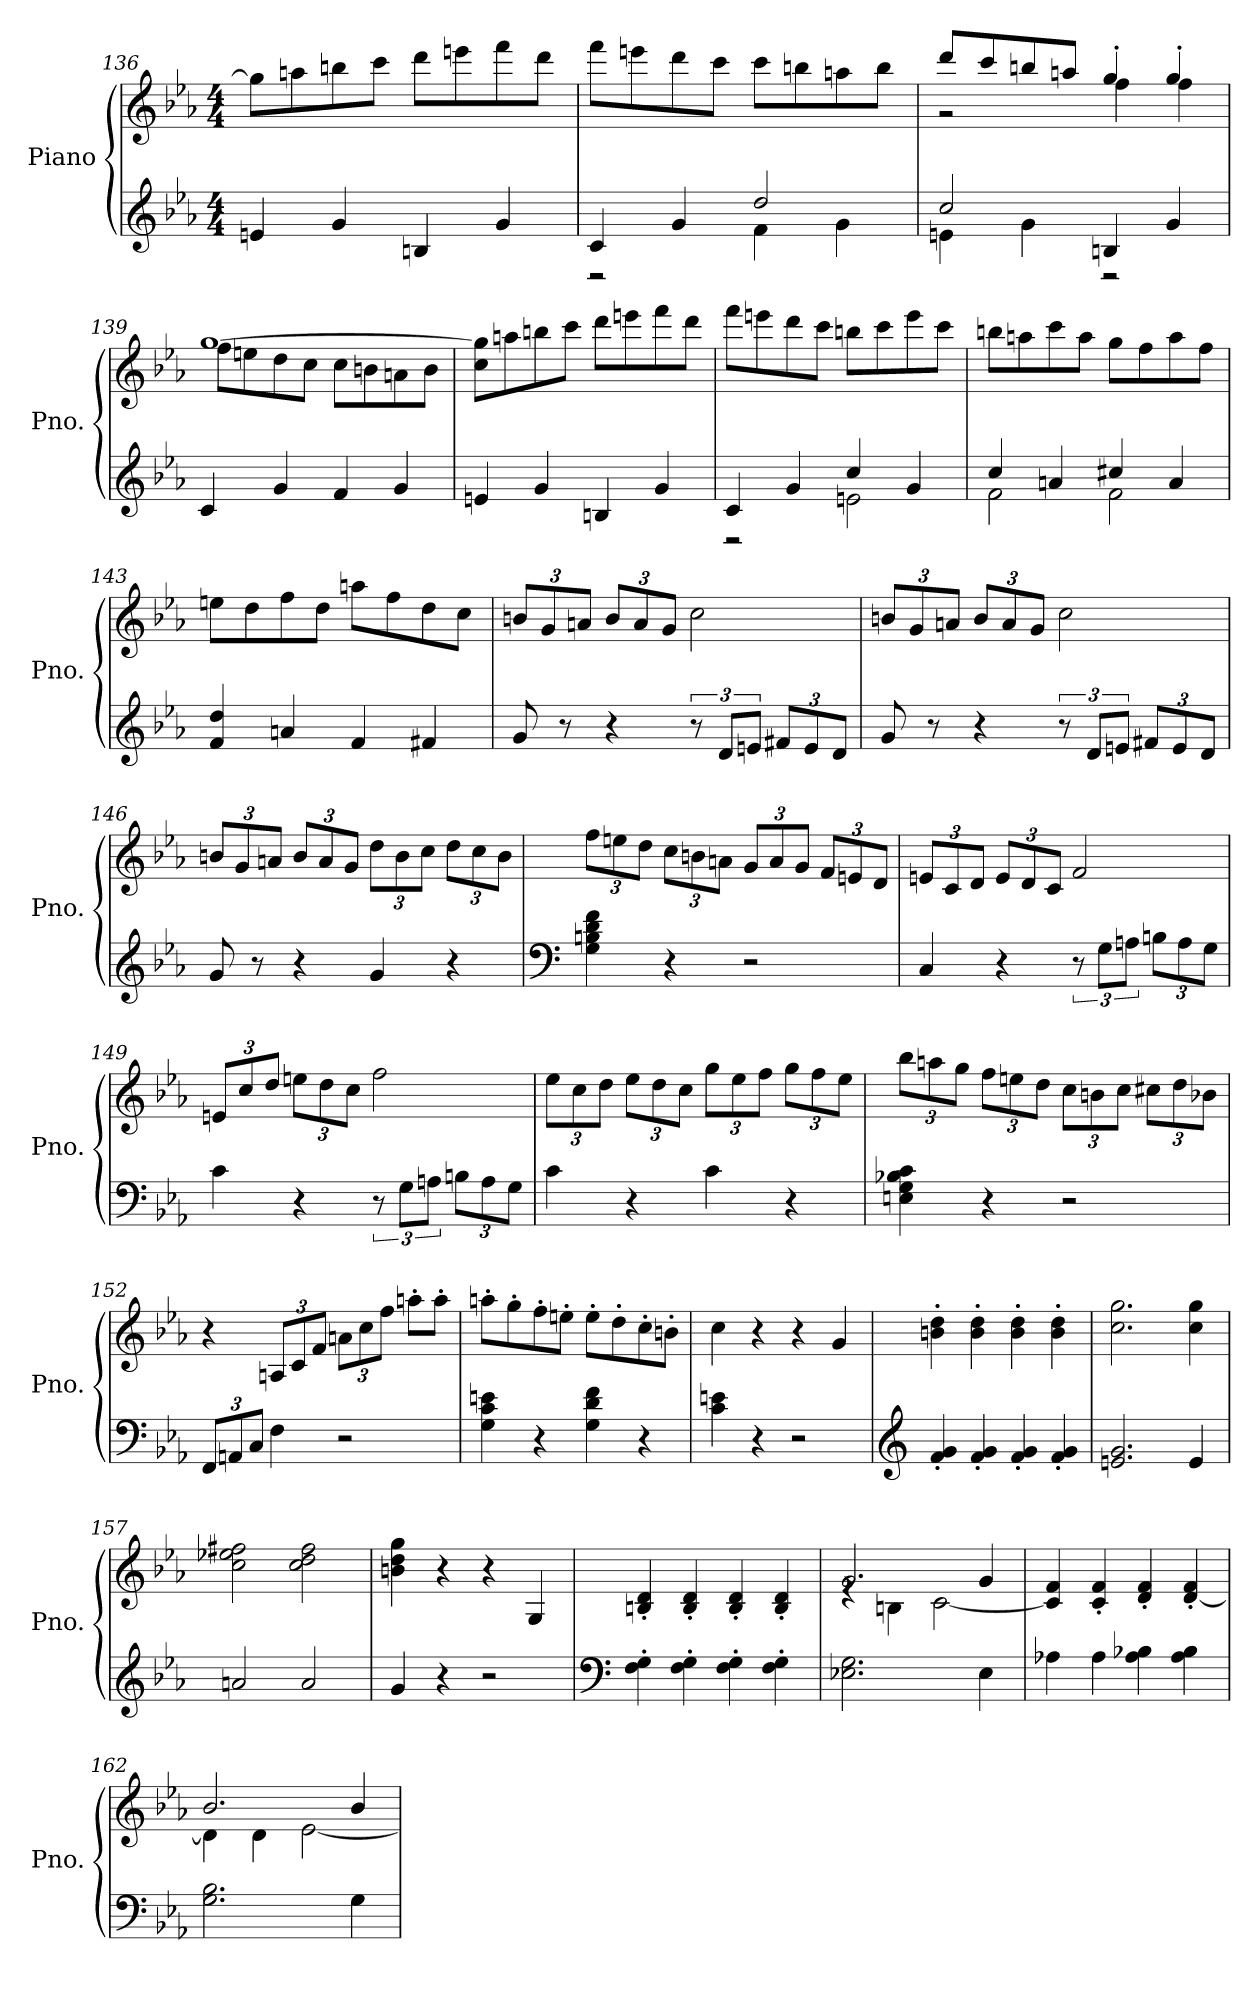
**kern	**kern
*part1	*part1
*staff2	*staff1
*I"Piano	*
*I'Pno.	*
*clefG2	*clefG2
*k[b-e-a-]	*k[b-e-a-]
*M4/4	*M4/4
=136	=136
4en/	8gg\L]
.	8aan\
4g/	8bbn\
.	8ccc\J
4Bn/	8ddd\L
.	8eeen\
4g/	8fff\
.	8ddd\J
!!LO:LB:g=z
=137	=137
*^	*
4c/	2r	8fff\L
.	.	8eeen\
4g/	.	8ddd\
.	.	8ccc\J
2dd/	4f\	8ccc\L
.	.	8bbn\
.	4g\	8aan\
.	.	8bb\J
=138	=138	=138
*	*	*^
2cc/	4en\	8ddd/L	2r
.	.	8ccc/	.
.	4g\	8bbn/	.
.	.	8aan/J	.
4Bn/	2r	4gg'/	4ff\
4g/	.	4gg'/	4ff\
*v	*v	*	*
=139	=139	=139
4c/	[1gg	8ff\L
.	.	8een\
4g/	.	8dd\
.	.	8cc\J
4f/	.	8cc\L
.	.	8bn\
4g/	.	8an\
.	.	8b\J
*	*v	*v
!!LO:PB:g=z
=140	=140
4en/	8cc\ 8gg\]L
.	8aan\
4g/	8bbn\
.	8ccc\J
4Bn/	8ddd\L
.	8eeen\
4g/	8fff\
.	8ddd\J
=141	=141
*^	*
4c/	2r	8fff\L
.	.	8eeen\
4g/	.	8ddd\
.	.	8ccc\J
4cc/	2en\	8bbn\L
.	.	8ccc\
4g/	.	8eee\
.	.	8ccc\J
=142	=142	=142
4cc/	2f\	8bbn\L
.	.	8aan\
4an/	.	8ccc\
.	.	8aa\J
4cc#X/	2f\	8gg\L
.	.	8ff\
4a/	.	8aa\
.	.	8ff\J
*v	*v	*
!!LO:LB:g=z
=143	=143
4f/ 4dd/	8een\L
.	8dd\
4an/	8ff\
.	8dd\J
4f/	8aan\L
.	8ff\
4f#X/	8dd\
.	8cc\J
=144	=144
*	*Xbrackettup
8g/	12bn/L
.	12g/
8r	.
.	12an/J
4r	12b/L
.	12a/
.	12g/J
12r	2cc\
12d/L	.
12en/J	.
*Xbrackettup	*
12f#X/L	.
12e/	.
12d/J	.
=145	=145
8g/	12bn/L
.	12g/
8r	.
.	12an/J
4r	12b/L
.	12a/
.	12g/J
*brackettup	*
12r	2cc\
12d/L	.
12en/J	.
*Xbrackettup	*
12f#X/L	.
12e/	.
12d/J	.
!!LO:LB:g=z
=146	=146
8g/	12bn/L
.	12g/
8r	.
.	12an/J
4r	12b/L
.	12a/
.	12g/J
4g/	12dd\L
.	12b\
.	12cc\J
4r	12dd\L
.	12cc\
.	12b\J
=147	=147
*clefF4	*
4G\ 4Bn\ 4d\ 4f\	12ff\L
.	12een\
.	12dd\J
4r	12cc\L
.	12bn\
.	12an\J
2r	12g/L
.	12a/
.	12g/J
.	12f/L
.	12en/
.	12d/J
=148	=148
4C/	12en/L
.	12c/
.	12d/J
4r	12e/L
.	12d/
.	12c/J
*brackettup	*
12r	2f/
12G\L	.
12An\J	.
*Xbrackettup	*
12Bn\L	.
12A\	.
12G\J	.
!!LO:LB:g=z
=149	=149
4c\	12en/L
.	12cc/
.	12dd/J
4r	12een\L
.	12dd\
.	12cc\J
*brackettup	*
12r	2ff\
12G\L	.
12An\J	.
*Xbrackettup	*
12Bn\L	.
12A\	.
12G\J	.
=150	=150
4c\	12ee-\L
.	12cc\
.	12dd\J
4r	12ee-\L
.	12dd\
.	12cc\J
4c\	12gg\L
.	12ee-\
.	12ff\J
4r	12gg\L
.	12ff\
.	12ee-\J
=151	=151
4En\ 4G\ 4B-X\ 4c\	12bb-\L
.	12aan\
.	12gg\J
4r	12ff\L
.	12een\
.	12dd\J
2r	12cc\L
.	12bn\
.	12cc\J
.	12cc#X\L
.	12dd\
.	12b-X\J
!!LO:LB:g=z
=152	=152
12FF/L	4r
12AAn/	.
12C/J	.
4F\	12An/L
.	12c/
.	12f/J
2r	12an\L
.	12cc\
.	12ff\J
.	8aan'\L
.	8aa'\J
=153	=153
4G\ 4c\ 4en\	8aan'\L
.	8gg'\
4r	8ff'\
.	8een'\J
4G\ 4d\ 4f\	8ee'\L
.	8dd'\
4r	8cc'\
.	8bn'\J
=154	=154
4c\ 4en\	4cc\
4r	4r
2r	4r
.	4g/
=155	=155
*clefG2	*
4f/' 4g/'	4bn\' 4dd\'
4f/' 4g/'	4b\' 4dd\'
4f/' 4g/'	4b\' 4dd\'
4f/' 4g/'	4b\' 4dd\'
=156	=156
2.en/ 2.g/	2.cc\ 2.gg\
4e/	4cc\ 4gg\
!!LO:LB:g=z
=157	=157
2an/	2cc\ 2ee-X\ 2ff#X\
2a/	2cc\ 2dd\ 2ff#\
=158	=158
4g/	4bn\ 4dd\ 4gg\
4r	4r
2r	4r
.	4G/
=159	=159
*clefF4	*
4F\' 4G\'	4Bn/' 4d/'
4F\' 4G\'	4B/' 4d/'
4F\' 4G\'	4B/' 4d/'
4F\' 4G\'	4B/' 4d/'
=160	=160
*	*^
2.E-X\ 2.G\	2.g/	4re
.	.	4Bn\
.	.	[2c\
4E-\	4g/	.
*	*v	*v
=161	=161
4A-X\	4c/] 4f/
4A-\	4c/' 4f/'
4A-\ 4B-X\	4d/' 4f/'
4A-\ 4B-\	[4d/' 4f/'
=162	=162
*	*^
2.G\ 2.B-\	2.b-/	4d\]
.	.	4d\
.	.	[2e-\
4G\	4b-/	.
*	*v	*v
=	=
*-	*-
